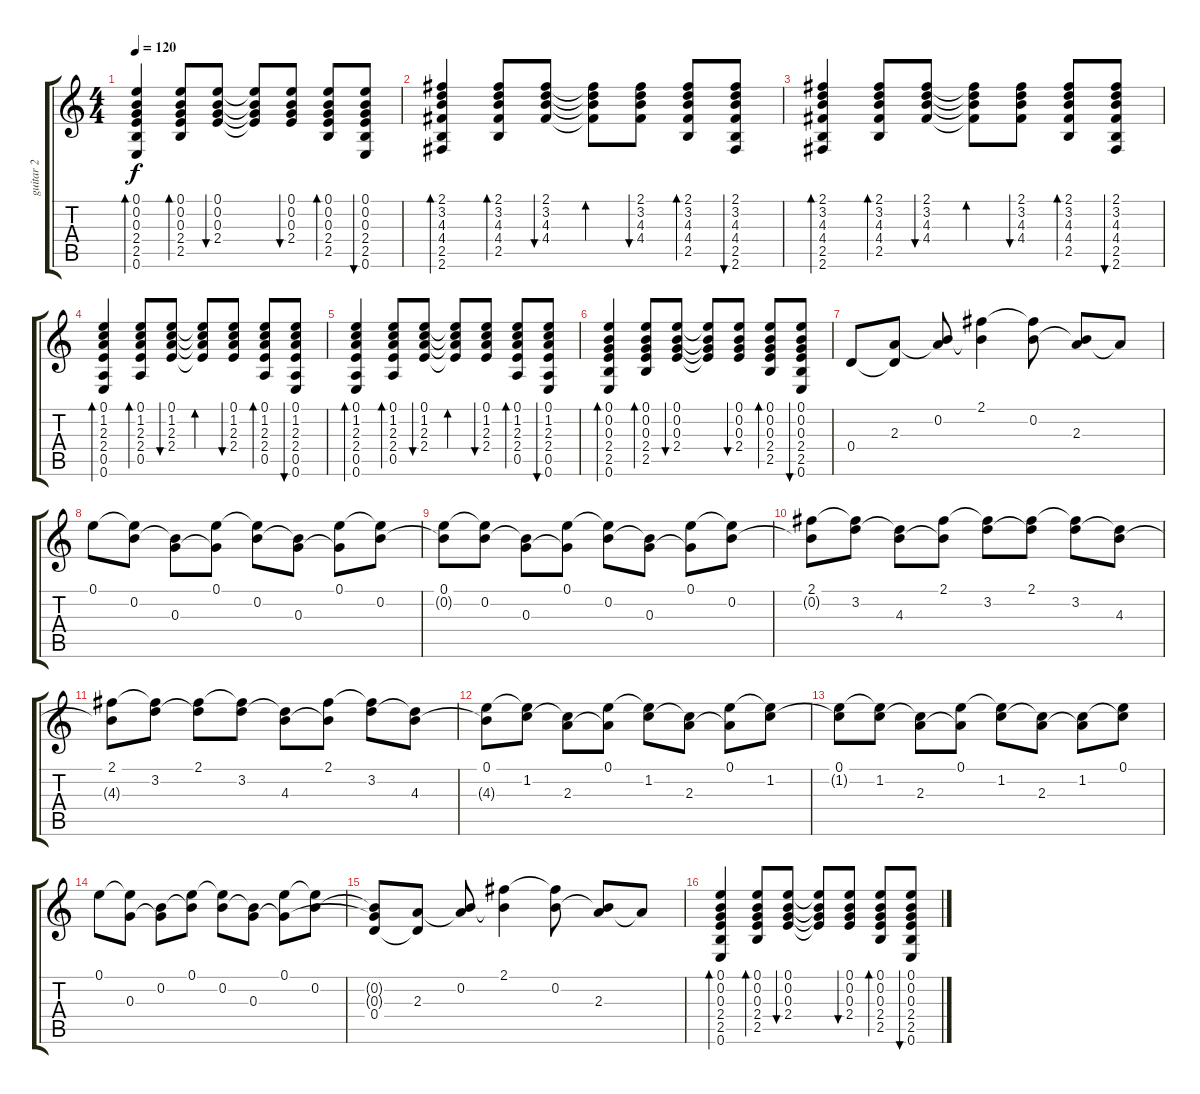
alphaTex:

\track ("guitar 2" "guitar 2") {instrument electricguitarjazz}
\staff {score tabs}
\tuning (E4 B3 G3 D3 A2 E2) {hide}
\ts (4 4)
\tempo 120
\clef g2
\ks c
(0.1 0.2 0.3 2.4 2.5 0.6).4{bd 60 dy f} (0.1 0.2 0.3 2.4 2.5).8{bd 60} (0.1 0.2 0.3 2.4).8{bu 60} (0.1{t} 0.2{t} 0.3{t} 2.4{t}).8 (0.1 0.2 0.3 2.4).8{bu 60} (0.1 0.2 0.3 2.4 2.5).8{bd 60} (0.1 0.2 0.3 2.4 2.5 0.6).8{bu 60} |
(2.1 3.2 4.3 4.4 2.5 2.6).4{bd 60} (2.1 3.2 4.3 4.4 2.5).8{bd 60} (2.1 3.2 4.3 4.4).8{bu 60} (2.1{t} 3.2{t} 4.3{t} 4.4{t}).8{bd 60} (2.1 3.2 4.3 4.4).8{bu 60} (2.1 3.2 4.3 4.4 2.5).8{bd 60} (2.1 3.2 4.3 4.4 2.5 2.6).8{bu 60} |
(2.1 3.2 4.3 4.4 2.5 2.6).4{bd 60} (2.1 3.2 4.3 4.4 2.5).8{bd 60} (2.1 3.2 4.3 4.4).8{bu 60} (2.1{t} 3.2{t} 4.3{t} 4.4{t}).8{bd 60} (2.1 3.2 4.3 4.4).8{bu 60} (2.1 3.2 4.3 4.4 2.5).8{bd 60} (2.1 3.2 4.3 4.4 2.5 2.6).8{bu 60} |
(0.1 1.2 2.3 2.4 0.5 0.6).4{bd 60} (0.1 1.2 2.3 2.4 0.5).8{bd 60} (0.1 1.2 2.3 2.4).8{bu 60} (0.1{t} 1.2{t} 2.3{t} 2.4{t}).8{bd 60} (0.1 1.2 2.3 2.4).8{bu 60} (0.1 1.2 2.3 2.4 0.5).8{bd 60} (0.1 1.2 2.3 2.4 0.5 0.6).8{bu 60} |
(0.1 1.2 2.3 2.4 0.5 0.6).4{bd 60} (0.1 1.2 2.3 2.4 0.5).8{bd 60} (0.1 1.2 2.3 2.4).8{bu 60} (0.1{t} 1.2{t} 2.3{t} 2.4{t}).8{bd 60} (0.1 1.2 2.3 2.4).8{bu 60} (0.1 1.2 2.3 2.4 0.5).8{bd 60} (0.1 1.2 2.3 2.4 0.5 0.6).8{bu 60} |
(0.1 0.2 0.3 2.4 2.5 0.6).4{bd 60} (0.1 0.2 0.3 2.4 2.5).8{bd 60} (0.1 0.2 0.3 2.4).8{bu 60} (0.1{t} 0.2{t} 0.3{t} 2.4{t}).8 (0.1 0.2 0.3 2.4).8{bu 60} (0.1 0.2 0.3 2.4 2.5).8{bd 60} (0.1 0.2 0.3 2.4 2.5 0.6).8{bu 60} |
0.4.8 (2.3 0.4{t}).8 (0.2 2.3{t}).8 (2.1 0.2{t}).4 (2.1{t} 0.2).8 (0.2{t} 2.3).8 2.3{t}.8 |
0.1.8 (0.1{t} 0.2).8 (0.2{t} 0.3).8 (0.1 0.3{t}).8 (0.1{t} 0.2).8 (0.2{t} 0.3).8 (0.1 0.3{t}).8 (0.1{t} 0.2).8 |
(0.1 0.2{t}).8 (0.1{t} 0.2).8 (0.2{t} 0.3).8 (0.1 0.3{t}).8 (0.1{t} 0.2).8 (0.2{t} 0.3).8 (0.1 0.3{t}).8 (0.1{t} 0.2).8 |
(2.1 0.2{t}).8 (2.1{t} 3.2).8 (3.2{t} 4.3).8 (2.1 4.3{t}).8 (2.1{t} 3.2).8 (2.1 3.2{t}).8 (2.1{t} 3.2).8 (3.2{t} 4.3).8 |
(2.1 4.3{t}).8 (2.1{t} 3.2).8 (2.1 3.2{t}).8 (2.1{t} 3.2).8 (3.2{t} 4.3).8 (2.1 4.3{t}).8 (2.1{t} 3.2).8 (3.2{t} 4.3).8 |
(0.1 4.3{t}).8 (0.1{t} 1.2).8 (1.2{t} 2.3).8 (0.1 2.3{t}).8 (0.1{t} 1.2).8 (1.2{t} 2.3).8 (0.1 2.3{t}).8 (0.1{t} 1.2).8 |
(0.1 1.2{t}).8 (0.1{t} 1.2).8 (1.2{t} 2.3).8 (0.1 2.3{t}).8 (0.1{t} 1.2).8 (1.2{t} 2.3).8 (1.2 2.3{t}).8 (0.1 1.2{t}).8 |
0.1.8 (0.1{t} 0.3).8 (0.2 0.3{t}).8 (0.1 0.2{t}).8 (0.1{t} 0.2).8 (0.2{t} 0.3).8 (0.1 0.3{t}).8 (0.1{t} 0.2).8 |
(0.2{t} 0.3{t} 0.4).8 (2.3 0.4{t}).8 (0.2 2.3{t}).8 (2.1 0.2{t}).4 (2.1{t} 0.2).8 (0.2{t} 2.3).8 2.3{t}.8 |
(0.1 0.2 0.3 2.4 2.5 0.6).4{bd 60} (0.1 0.2 0.3 2.4 2.5).8{bd 60} (0.1 0.2 0.3 2.4).8{bu 60} (0.1{t} 0.2{t} 0.3{t} 2.4{t}).8 (0.1 0.2 0.3 2.4).8{bu 60} (0.1 0.2 0.3 2.4 2.5).8{bd 60} (0.1 0.2 0.3 2.4 2.5 0.6).8{bu 60}
